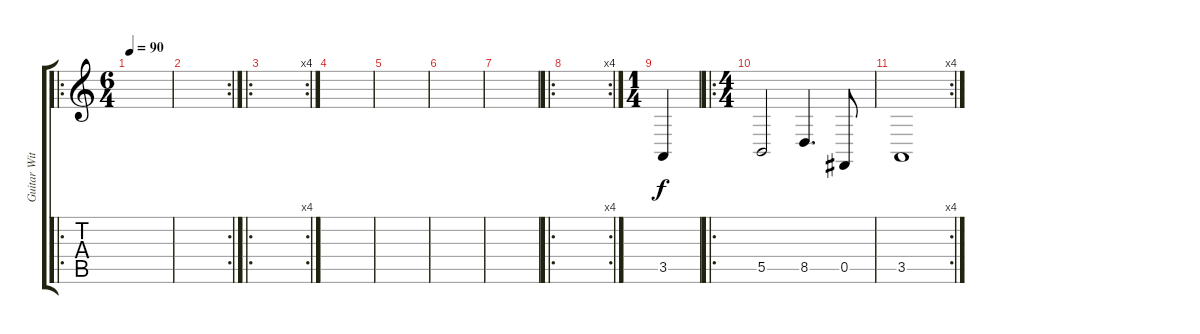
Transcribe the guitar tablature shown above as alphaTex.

\track ("Guitar With Reverse Reverb" "Guitar Wit") {instrument pad2warm}
\staff {score tabs}
\tuning (Db4 Ab3 E3 B2 Gb2 B1) {hide}
\ro
\ts (6 4)
\tempo 90
\clef g2
\ks c
|
\rc 2
|
\ro
\rc 4
|
|
|
|
|
\ro
\rc 4
|
\ts (1 4)
3.5.4 |
\ro
\ts (4 4)
5.5.2 8.5.4{d} 0.5.8 |
\rc 4
3.5.1
